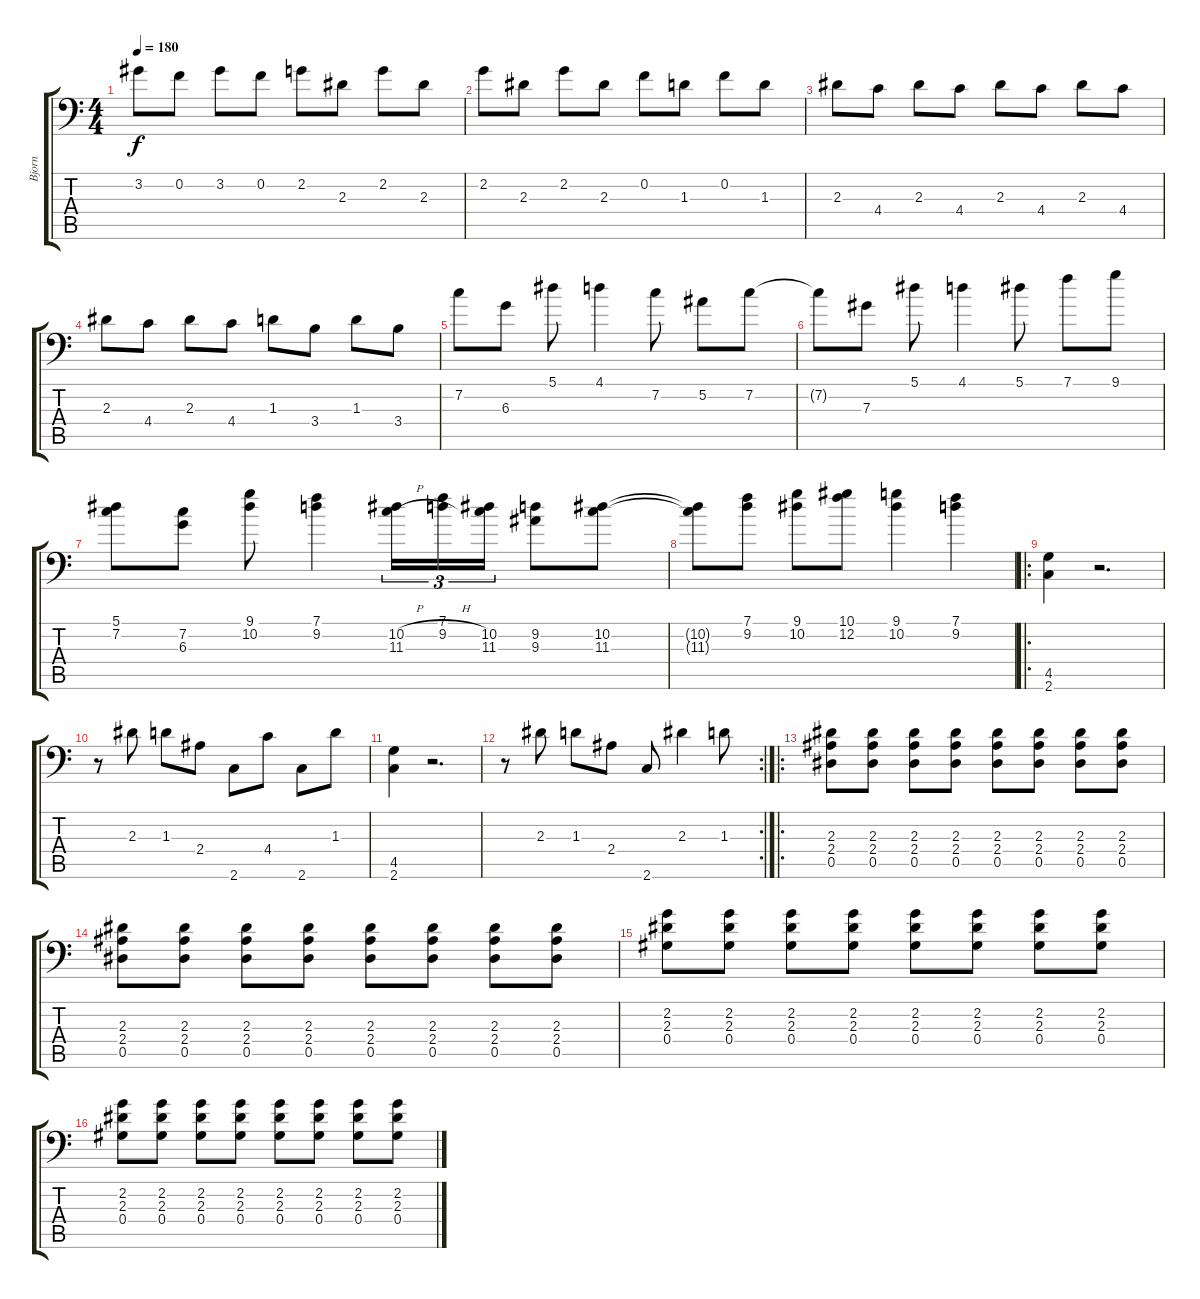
\track ("Bjorn" "Bjorn") {instrument distortionguitar}
\staff {score tabs}
\tuning (Bb3 F3 Db3 Ab2 Eb2 Bb1) {hide}
\ts (4 4)
\tempo 180
\clef f4
\ks c
3.2.8{dy f} 0.2.8 3.2.8 0.2.8 2.2.8 2.3.8 2.2.8 2.3.8 |
2.2.8 2.3.8 2.2.8 2.3.8 0.2.8 1.3.8 0.2.8 1.3.8 |
2.3.8 4.4.8 2.3.8 4.4.8 2.3.8 4.4.8 2.3.8 4.4.8 |
2.3.8 4.4.8 2.3.8 4.4.8 1.3.8 3.4.8 1.3.8 3.4.8 |
7.2.8 6.3.8 5.1.8 4.1.4 7.2.8 5.2.8 7.2.8 |
7.2{t}.8 7.3.8 5.1.8 4.1.4 5.1.8 7.1.8 9.1.8 |
(5.1 7.2).8 (7.2 6.3).8 (9.1 10.2).8 (7.1 9.2).4 (10.2{h} 11.3{h}).16{tu (3 2)} (7.1 9.2{h}).16{tu (3 2)} (10.2 11.3).16{tu (3 2)} (9.2 9.3).8 (10.2 11.3).8 |
(10.2{t} 11.3{t}).8 (7.1 9.2).8 (9.1 10.2).8 (10.1 12.2).8 (9.1 10.2).4 (7.1 9.2).4 |
\ro
(4.5 2.6).4 r.2{d} |
r.8 2.3.8 1.3.8 2.4.8 2.6.8 4.4.8 2.6.8 1.3.8 |
(4.5 2.6).4 r.2{d} |
\rc 2
r.8 2.3.8 1.3.8 2.4.8 2.6.8 2.3.4 1.3.8 |
\ro
(2.3 2.4 0.5).8 (2.3 2.4 0.5).8 (2.3 2.4 0.5).8 (2.3 2.4 0.5).8 (2.3 2.4 0.5).8 (2.3 2.4 0.5).8 (2.3 2.4 0.5).8 (2.3 2.4 0.5).8 |
(2.3 2.4 0.5).8 (2.3 2.4 0.5).8 (2.3 2.4 0.5).8 (2.3 2.4 0.5).8 (2.3 2.4 0.5).8 (2.3 2.4 0.5).8 (2.3 2.4 0.5).8 (2.3 2.4 0.5).8 |
(2.2 2.3 0.4).8 (2.2 2.3 0.4).8 (2.2 2.3 0.4).8 (2.2 2.3 0.4).8 (2.2 2.3 0.4).8 (2.2 2.3 0.4).8 (2.2 2.3 0.4).8 (2.2 2.3 0.4).8 |
(2.2 2.3 0.4).8 (2.2 2.3 0.4).8 (2.2 2.3 0.4).8 (2.2 2.3 0.4).8 (2.2 2.3 0.4).8 (2.2 2.3 0.4).8 (2.2 2.3 0.4).8 (2.2 2.3 0.4).8
